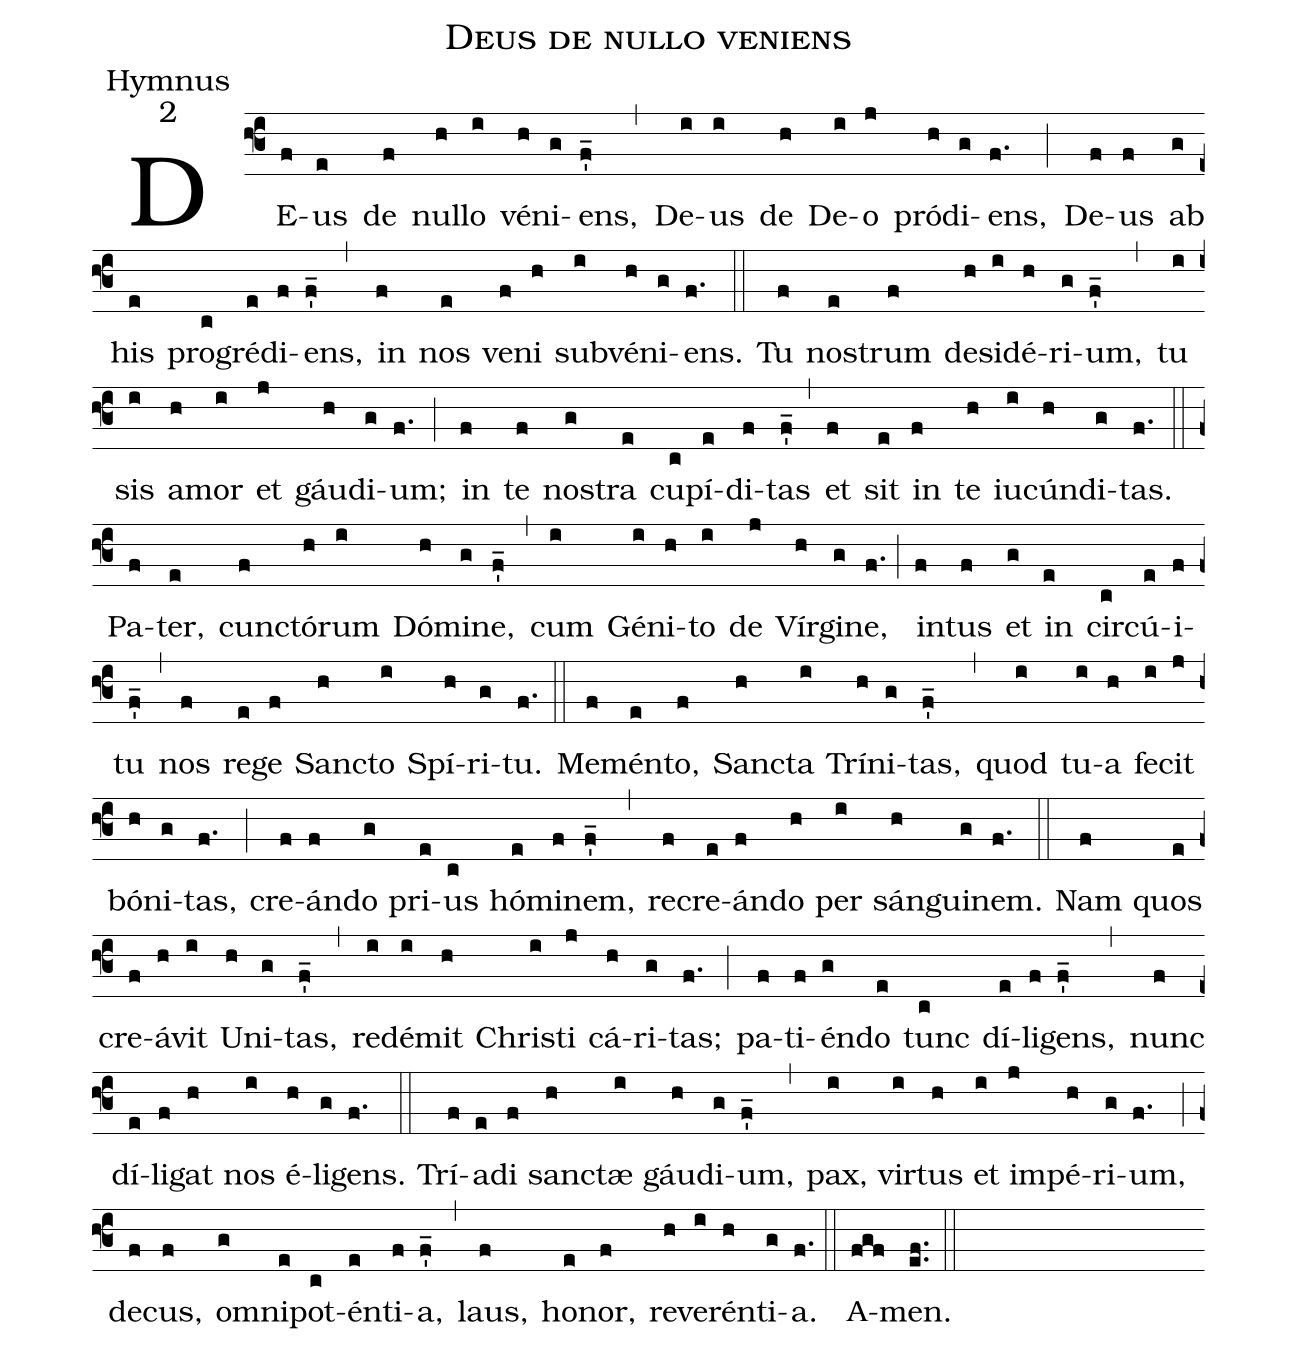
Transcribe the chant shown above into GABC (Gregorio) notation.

name:Deus de nullo veniens;
office-part:Hymnus;
mode:2;
%%
(f3)
DE(f)us(e) de(f) nul(h)lo(i) vé(h)ni(g)ens,(f'_) (,)
De(i)us(i) de(h) De(i)o(j) pród(h)i(g)ens,(f.) (;)
De(f)us(f) ab(g) his(e) pro(c)gré(e)di(f)ens,(f'_) (,)
in(f) nos(e) ve(f)ni(h) sub(i)vé(h)ni(g)ens.(f.) (::)

Tu(f) nos(e)trum(f) de(h)si(i)dé(h)ri(g)um,(f'_) (,)
tu(i) sis(i) a(h)mor(i) et(j) gáu(h)di(g)um;(f.) (;)
in(f) te(f) nos(g)tra(e) cu(c)pí(e)di(f)tas(f'_) (,)
et(f) sit(e) in(f) te(h) iu(i)cún(h)di(g)tas.(f.) (::)

Pa(f)ter,(e) cunc(f)tó(h)rum(i) Dó(h)mi(g)ne,(f'_) (,)
cum(i) Gé(i)ni(h)to(i) de(j) Vír(h)gi(g)ne,(f.) (;)
in(f)tus(f) et(g) in(e) cir(c)cú(e)i(f)tu(f'_) (,)
nos(f) re(e)ge(f) Sanc(h)to(i) Spí(h)ri(g)tu.(f.) (::)

Me(f)mén(e)to,(f) Sanc(h)ta(i) Trí(h)ni(g)tas,(f'_) (,)
quod(i) tu(i)a(h) fe(i)cit(j) bó(h)ni(g)tas,(f.) (;)
cre(f)án(f)do(g) pri(e)us(c) hó(e)mi(f)nem,(f'_) (,)
re(f)cre(e)án(f)do(h) per(i) sán(h)gui(g)nem.(f.) (::)

Nam(f) quos(e) cre(f)á(h)vit(i) U(h)ni(g)tas,(f'_) (,)
red(i)é(i)mit(h) Chris(i)ti(j) cá(h)ri(g)tas;(f.) (;)
pa(f)ti(f)én(g)do(e) tunc(c) dí(e)li(f)gens,(f'_) (,)
nunc(f) dí(e)li(f)gat(h) nos(i) é(h)li(g)gens.(f.) (::)

Trí(f)a(e)di(f) sanc(h)tæ(i) gáu(h)di(g)um,(f'_) (,)
pax,(i) vir(i)tus(h) et(i) im(j)pé(h)ri(g)um,(f.) (;)
de(f)cus,(f) om(g)ni(e)pot(c)én(e)ti(f)a,(f'_) (,)
laus,(f) ho(e)nor,(f) re(h)ve(i)rén(h)ti(g)a.(f.) (::)
A(fgf)men.(ef..) (::)
